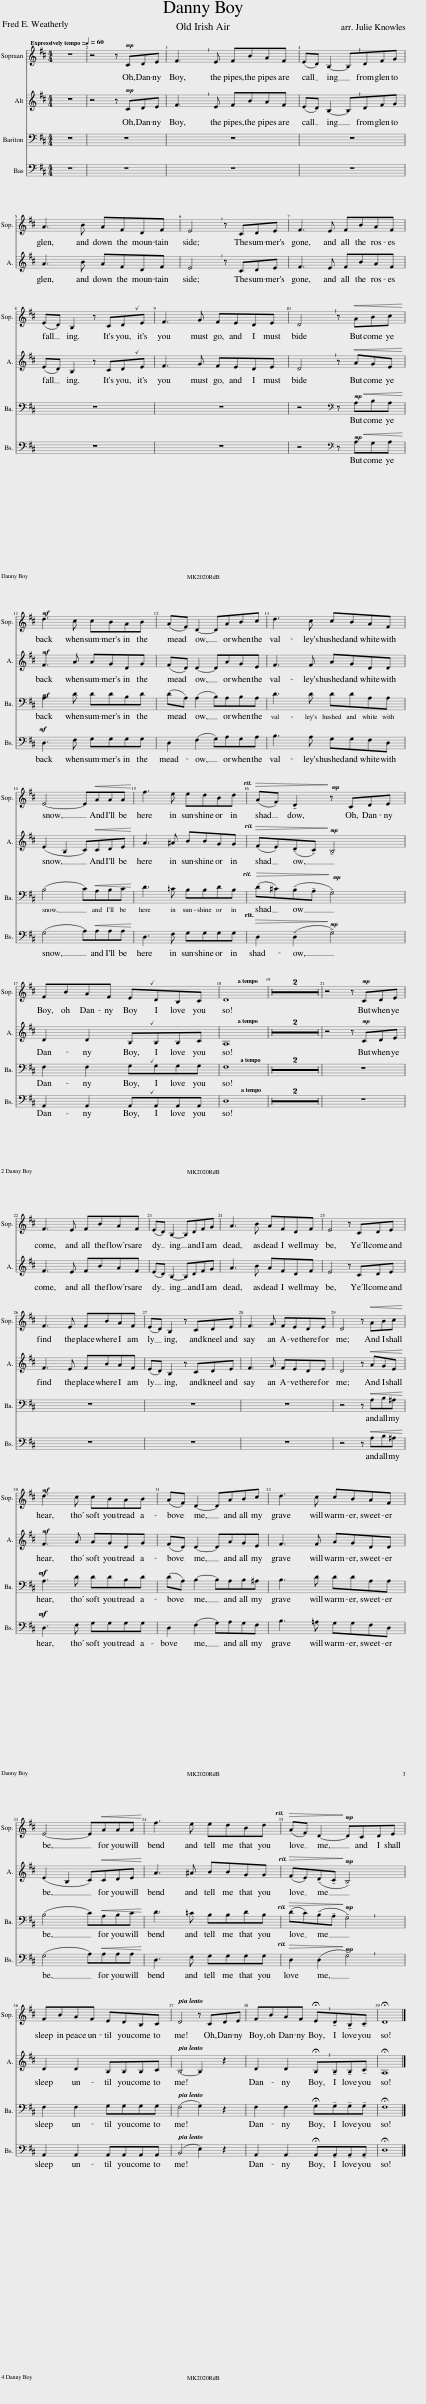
X:1
%%score 1 2 3 4
L:1/8
M:4/4
I:linebreak $
K:D
V:1 treble
V:2 treble
V:3 bass
V:4 bass
V:1
 z8 | z4 z!mp![Q:1/4=60] CDE | !breath!F3 E FBAF | (ED) B,2- !breath!B,DFG |$ A3 B AFDF | %5
 !breath!E4 z CDE | F3 E FBAF |$ (ED) B,2 z C!breath!DE | F3 G FEDE | !breath!D4 z!<(! ABc!<)! |$ %10
!mf! d3 c cBAB | (AF) D2- DABc | d3 c cBAF |$ E4- E!<(!AAA!<)! | f3 e edBd | %15
!>(! (AF) !tenuto!D2!>)!!mp! z CDE |$ FBAF !breath!EDB,C | D8 | z8 | z8 | %20
 z4 z!mp! CDE |$ F3 E FBAF | (ED) B,2- B,DFG | A3 B AFDF | E4 z CDE |$ %25
 F3 E FBAF | (ED) B,2 z CDE | F3 G FEDE | D4 z!<(! ABc!<)! |$!mf! d3 c cBAB | %30
 (AF) D2- DABc | d3 c cBAF |$ E4- E!<(!AAA!<)! | f3 e edBd |!>(! (AF) D2-!>)!!mp! DCDE |$ %35
 FBAF EDB,C | D4 z CDE | FBAF !breath!!fermata!E!tenuto!D!tenuto!B,!tenuto!C | !fermata!D8 |] %39
V:2
 z8 | z4 z!mp! CDE | !breath!F3 E FBAF | (ED) B,2- !breath!B,DFG |$ A3 B AFDF | %5
 !breath!E4 z CDE | F3 E FBAF |$ (ED) B,2 z C!breath!DE | F3 G FEDE | !breath!D4 z!<(! AGE!<)! |$ %10
!mf! F3 A AGDG | (FD) D2- DAGE | F3 F AGDD |$ (E2 B,2 C)!<(!CDE!<)! | A3 ^A BBGG | %15
!>(! (FE)(!tenuto!D!tenuto!C)!>)!!mp! !tenuto!B,4 |$ D2 D2 !breath!B,B,B,C | A,8 | z8 | z8 | %20
 z4 z!mp! CDE |$ F3 E FBAF | (ED) B,2- B,DFG | A3 B AFDF | E4 z CDE |$ %25
 F3 E FBAF | (ED) B,2 z CDE | F3 G FEDE | D4 z!<(! AGE!<)! |$!mf! F3 A AGDG | %30
 (FD) D2- DAGE | F3 F AGDD |$ (E2 B,2 C)!<(!CDE!<)! | A3 ^A BBGG |!>(! (FE)(!tenuto!D!tenuto!C!>)!!mp! !tenuto!B,4) |$ %35
 D2 D2 B,B,B,C | B,4- B,2 z2 | D2 D2 !breath!!fermata!B,!tenuto!B,!tenuto!B,!tenuto!C | !fermata!A,8 |] %39
V:3
 z8 | z8 | z8 | z8 |$ z8 | %5
 z8 | z8 |$ z8 | z8 | z4[K:bass] z!mp!!<(! A,B,A,!<)! |$ %10
!mf! A,3 D DDB,D | (DA,) (A,2 B,)A,B,A, | D3 D DDA,A, |$ (B,4 C)!<(!A,B,C!<)! | D3 =C B,B,DB, | %15
!>(! (D^C)(!tenuto!B,!tenuto!A,!>)!!mp! !tenuto!G,4) |$ F,2 F,2 !breath!G,G,G,G, | F,8 | z8 | z8 | %20
 z8 |$ z8 | z8 | z8 | z8 |$ %25
 z8 | z8 | z8 | z4 z!<(! A,B,^A,!<)! |$!mf! A,3 D DDB,D | %30
 (DA,) B,2- B,A,B,^A, | B,3 D DDA,A, |$ (B,4 C)!<(!A,B,C!<)! | D3 =C B,B,DB, |!>(! (DC)(!tenuto!B,!tenuto!A,!>)!!mp! !tenuto!G,4) |$ %35
 F,2 F,2 G,G,G,G, | (F,4 G,2) z2 | F,2 F,2 !fermata!G,!tenuto!G,!tenuto!G,!tenuto!G, | !fermata!F,8 |] %39
V:4
 z8 | z8 | z8 | z8 |$ z8 | %5
 z8 | z8 |$ z8 | z8 | z4[K:bass] z!mp!!<(! A,G,A,!<)! |$ %10
!mf! D,3 F, G,G,G,G, | D,2 (F,2 G,)A,G,A, | B,3 A, G,G,F,D, |$ (G,4 A,)!<(!A,A,A,!<)! | D,3 F, G,G,G,G, | %15
!>(! D,2 (!tenuto!D,2!>)!!mp! !tenuto!G,4) |$ A,,2 A,,2 !breath!A,,A,,A,,A,, | D,8 | z8 | z8 | %20
 z8 |$ z8 | z8 | z8 | z8 |$ %25
 z8 | z8 | z8 | z4 z!<(! A,B,^A,!<)! |$!mf! D,3 F, G,G,G,G, | %30
 D,2 (F,2 G,)A,G,F, | B,3 =A, G,G,F,D, |$ (G,4 A,)!<(!A,A,A,!<)! | D,3 F, G,G,G,G, |!>(! D,2 (D,2!>)!!mp! !tenuto!G,4) |$ %35
 A,,2 A,,2 A,,A,,A,,A,, | (B,,4 E,2) z2 | A,,2 A,,2 !fermata!A,,!tenuto!A,,!tenuto!A,,!tenuto!A,, | !fermata!D,8 |] %39
